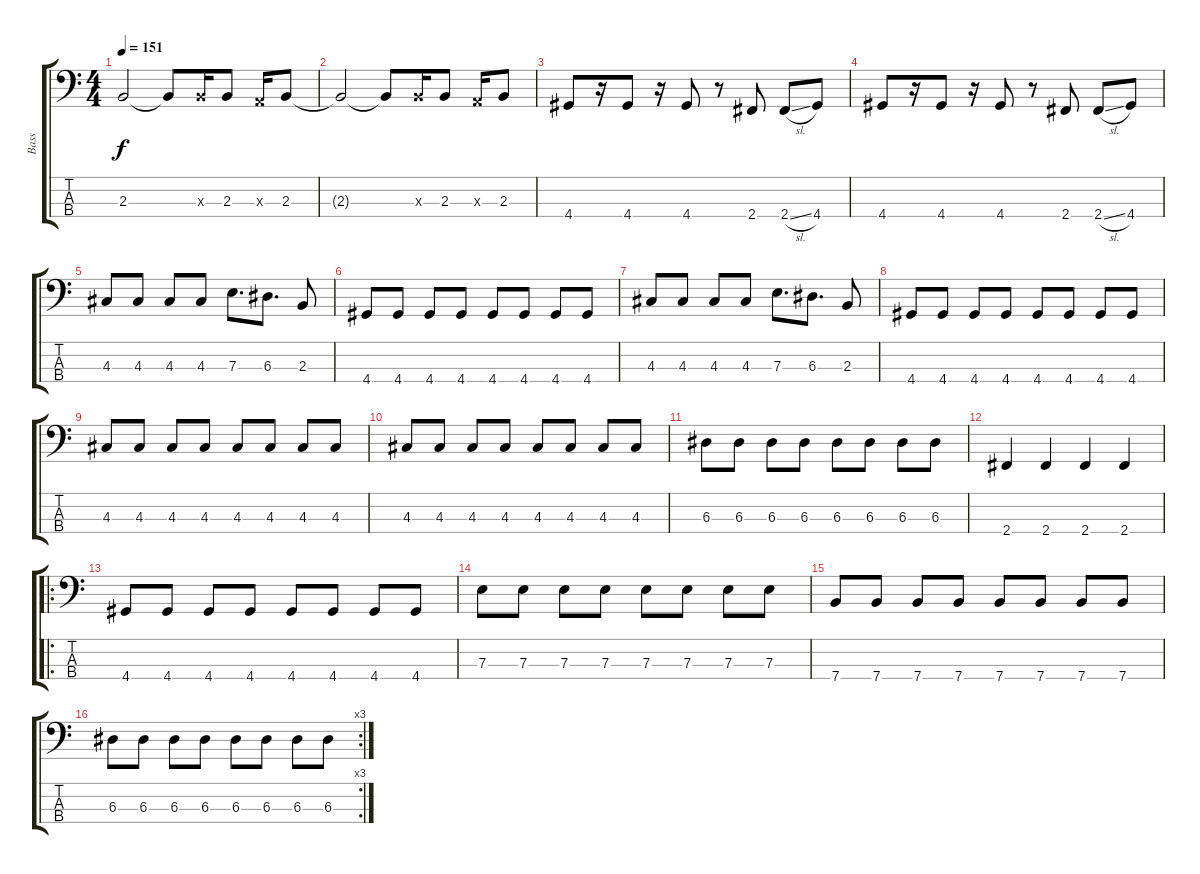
\track ("Bass" "Bass") {instrument electricbassfinger}
\staff {score tabs}
\tuning (G2 D2 A1 E1) {hide}
\ts (4 4)
\tempo 151
\clef f4
\ks c
2.3{t}.2{dy f} 2.3{t}.8 2.3{x}.16 2.3.8 0.3{x}.16 2.3.8 |
2.3{t}.2 2.3{t}.8 2.3{x}.16 2.3.8 0.3{x}.16 2.3.8 |
4.4.8 r.16 4.4.8 r.16 4.4.8 r.8 2.4.8 2.4{sl}.8 4.4.8 |
4.4.8 r.16 4.4.8 r.16 4.4.8 r.8 2.4.8 2.4{sl}.8 4.4.8 |
4.3.8 4.3.8 4.3.8 4.3.8 7.3.8{d} 6.3.8{d} 2.3.8 |
4.4.8 4.4.8 4.4.8 4.4.8 4.4.8 4.4.8 4.4.8 4.4.8 |
4.3.8 4.3.8 4.3.8 4.3.8 7.3.8{d} 6.3.8{d} 2.3.8 |
4.4.8 4.4.8 4.4.8 4.4.8 4.4.8 4.4.8 4.4.8 4.4.8 |
4.3.8 4.3.8 4.3.8 4.3.8 4.3.8 4.3.8 4.3.8 4.3.8 |
4.3.8 4.3.8 4.3.8 4.3.8 4.3.8 4.3.8 4.3.8 4.3.8 |
6.3.8 6.3.8 6.3.8 6.3.8 6.3.8 6.3.8 6.3.8 6.3.8 |
2.4.4 2.4.4 2.4.4 2.4.4 |
\ro
4.4.8 4.4.8 4.4.8 4.4.8 4.4.8 4.4.8 4.4.8 4.4.8 |
7.3.8 7.3.8 7.3.8 7.3.8 7.3.8 7.3.8 7.3.8 7.3.8 |
7.4.8 7.4.8 7.4.8 7.4.8 7.4.8 7.4.8 7.4.8 7.4.8 |
\rc 3
6.3.8 6.3.8 6.3.8 6.3.8 6.3.8 6.3.8 6.3.8 6.3.8
